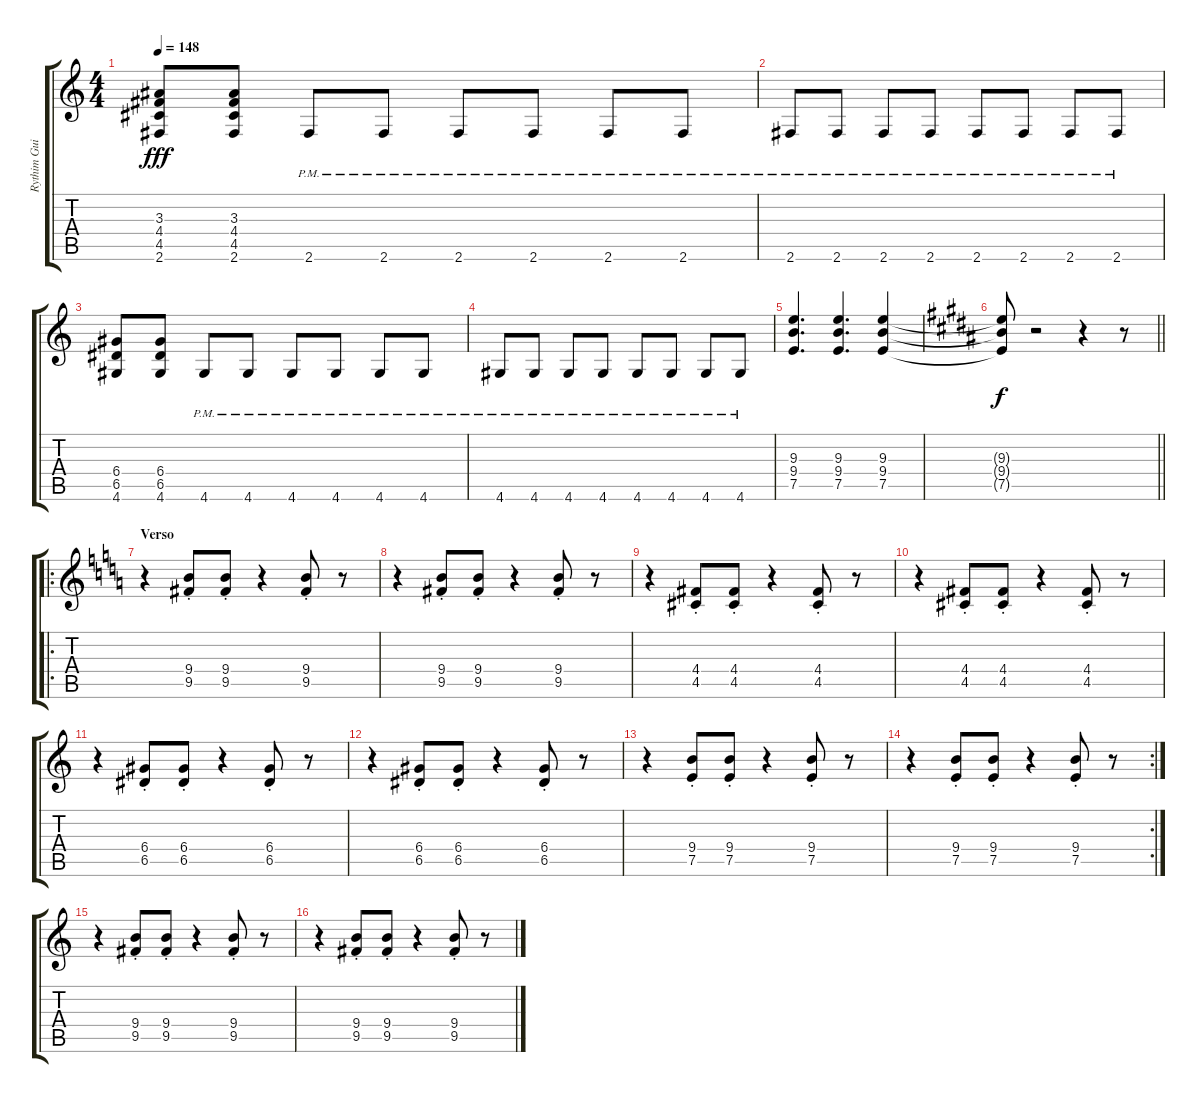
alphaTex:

\track ("Rythim Guitar" "Rythim Gui") {instrument distortionguitar}
\staff {score tabs}
\tuning (E4 B3 G3 D3 A2 E2) {hide}
\ts (4 4)
\tempo 148
\clef g2
\ks c
(3.3 4.4 4.5 2.6).8{dy fff} (3.3 4.4 4.5 2.6).8 2.6{pm}.8 2.6{pm}.8 2.6{pm}.8 2.6{pm}.8 2.6{pm}.8 2.6{pm}.8 |
2.6{pm}.8 2.6{pm}.8 2.6{pm}.8 2.6{pm}.8 2.6{pm}.8 2.6{pm}.8 2.6{pm}.8 2.6{pm}.8 |
(6.4 6.5 4.6).8 (6.4 6.5 4.6).8 4.6{pm}.8 4.6{pm}.8 4.6{pm}.8 4.6{pm}.8 4.6{pm}.8 4.6{pm}.8 |
4.6{pm}.8 4.6{pm}.8 4.6{pm}.8 4.6{pm}.8 4.6{pm}.8 4.6{pm}.8 4.6{pm}.8 4.6{pm}.8 |
(9.3 9.4 7.5).4{d} (9.3 9.4 7.5).4{d} (9.3 9.4 7.5).4 |
\barLineRight lightlight
\ks b
(9.3{t} 9.4{t} 7.5{t}).8{dy f} r.2 r.4 r.8 |
\ro
\section ("" "Verso")
\ks c
r.4 (9.4 9.5{st}).8 (9.4 9.5{st}).8 r.4 (9.4{st} 9.5).8 r.8 |
r.4 (9.4 9.5{st}).8 (9.4 9.5{st}).8 r.4 (9.4{st} 9.5).8 r.8 |
r.4 (4.4 4.5{st}).8 (4.4 4.5{st}).8 r.4 (4.4 4.5{st}).8 r.8 |
r.4 (4.4 4.5{st}).8 (4.4 4.5{st}).8 r.4 (4.4 4.5{st}).8 r.8 |
r.4 (6.4{st} 6.5).8 (6.4{st} 6.5).8 r.4 (6.4{st} 6.5).8 r.8 |
r.4 (6.4{st} 6.5).8 (6.4{st} 6.5).8 r.4 (6.4{st} 6.5).8 r.8 |
r.4 (9.4{st} 7.5).8 (9.4{st} 7.5).8 r.4 (9.4{st} 7.5).8 r.8 |
\rc 2
r.4 (9.4{st} 7.5).8 (9.4{st} 7.5).8 r.4 (9.4{st} 7.5).8 r.8 |
r.4 (9.4 9.5{st}).8 (9.4 9.5{st}).8 r.4 (9.4{st} 9.5).8 r.8 |
r.4 (9.4 9.5{st}).8 (9.4 9.5{st}).8 r.4 (9.4{st} 9.5).8 r.8
